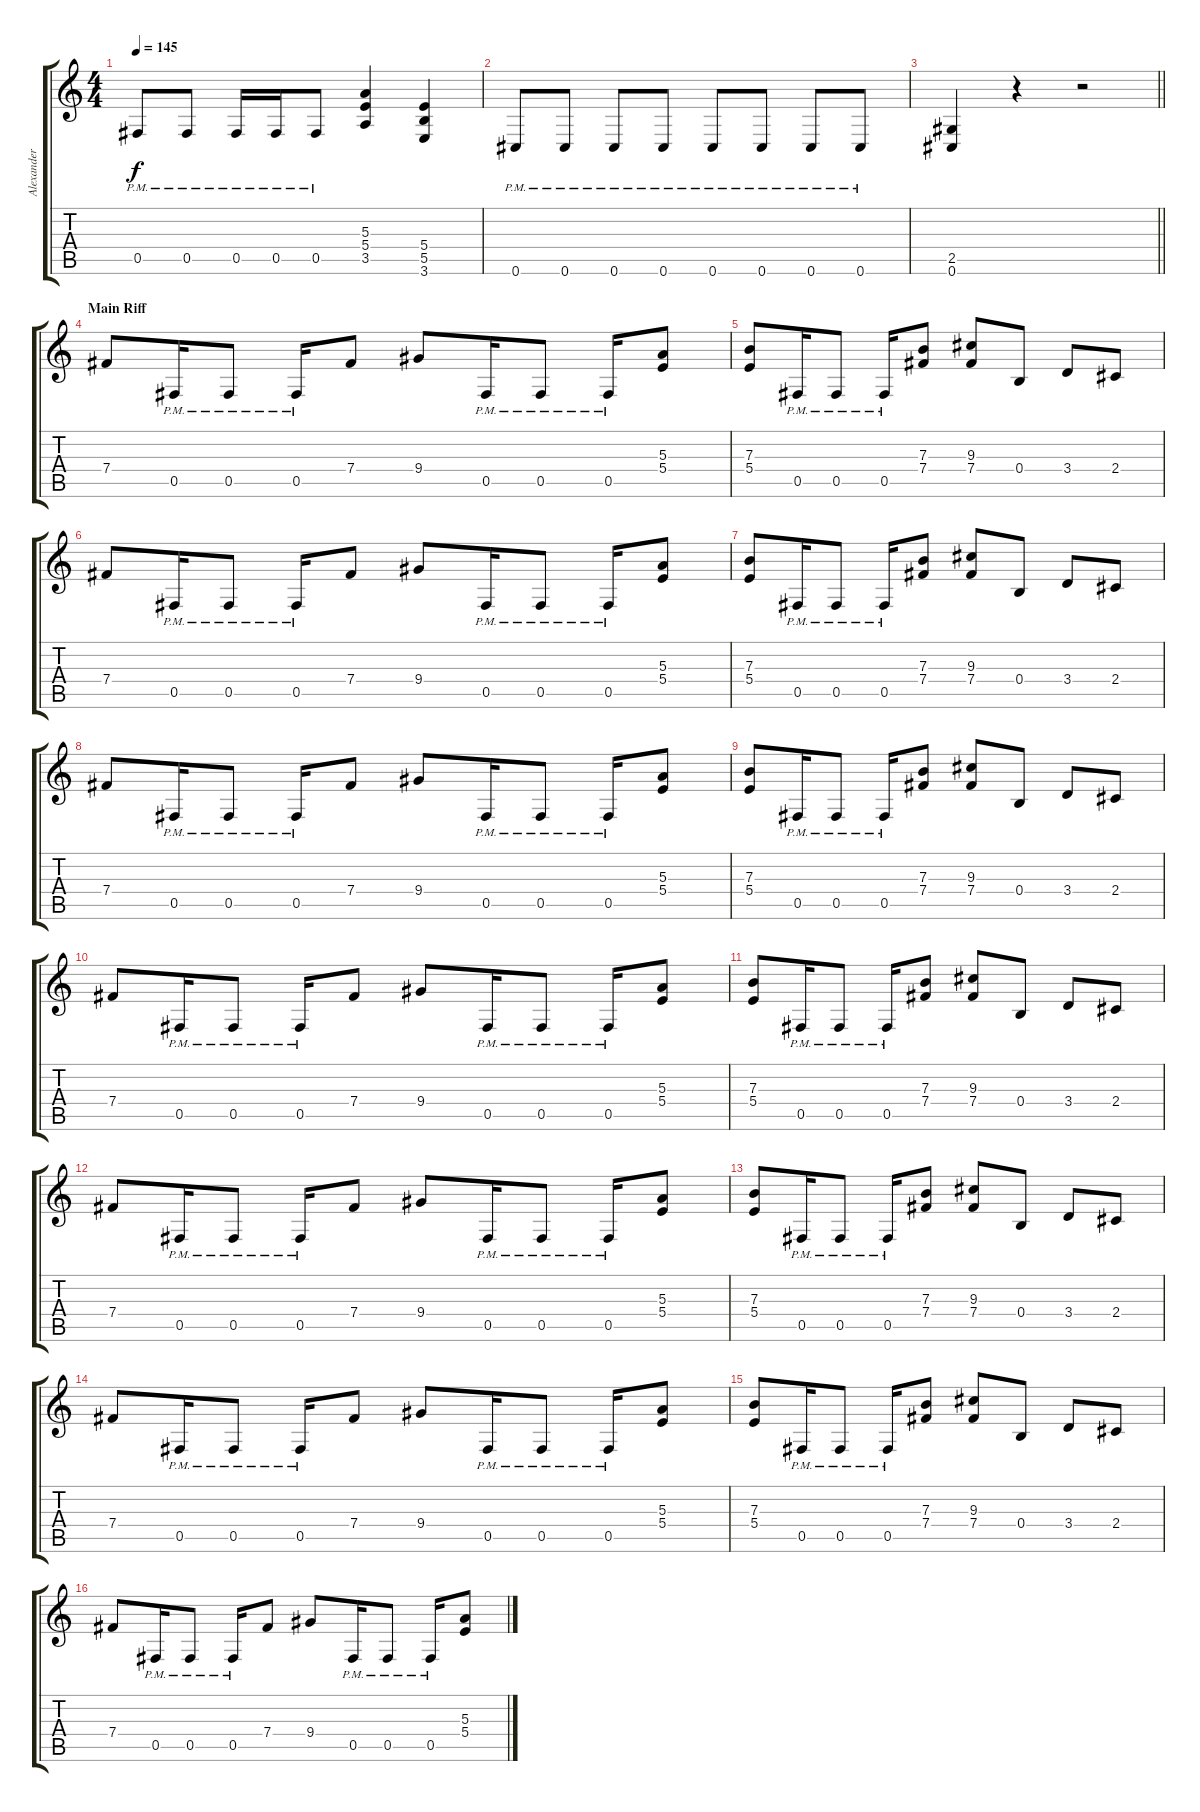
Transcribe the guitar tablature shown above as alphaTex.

\track ("Alexander Kuoppala" "Alexander ") {instrument distortionguitar}
\staff {score tabs}
\tuning (Db4 Ab3 E3 B2 Gb2 Db2) {hide}
\ts (4 4)
\tempo 145
\clef g2
\ks c
0.5{pm}.8{dy f} 0.5{pm}.8 0.5{pm}.16 0.5{pm}.16 0.5{pm}.8 (5.3 5.4 3.5).4 (5.4 5.5 3.6).4 |
0.6{pm}.8 0.6{pm}.8 0.6{pm}.8 0.6{pm}.8 0.6{pm}.8 0.6{pm}.8 0.6{pm}.8 0.6{pm}.8 |
\barLineRight lightlight
(2.5 0.6).4 r.4 r.2 |
\section ("" "Main Riff")
7.4.8 0.5{pm}.16 0.5{pm}.8 0.5{pm}.16 7.4.8 9.4.8 0.5{pm}.16 0.5{pm}.8 0.5{pm}.16 (5.3 5.4).8 |
(7.3 5.4).8 0.5{pm}.16 0.5{pm}.8 0.5{pm}.16 (7.3 7.4).8 (9.3 7.4).8 0.4.8 3.4.8 2.4.8 |
7.4.8 0.5{pm}.16 0.5{pm}.8 0.5{pm}.16 7.4.8 9.4.8 0.5{pm}.16 0.5{pm}.8 0.5{pm}.16 (5.3 5.4).8 |
(7.3 5.4).8 0.5{pm}.16 0.5{pm}.8 0.5{pm}.16 (7.3 7.4).8 (9.3 7.4).8 0.4.8 3.4.8 2.4.8 |
7.4.8 0.5{pm}.16 0.5{pm}.8 0.5{pm}.16 7.4.8 9.4.8 0.5{pm}.16 0.5{pm}.8 0.5{pm}.16 (5.3 5.4).8 |
(7.3 5.4).8 0.5{pm}.16 0.5{pm}.8 0.5{pm}.16 (7.3 7.4).8 (9.3 7.4).8 0.4.8 3.4.8 2.4.8 |
7.4.8 0.5{pm}.16 0.5{pm}.8 0.5{pm}.16 7.4.8 9.4.8 0.5{pm}.16 0.5{pm}.8 0.5{pm}.16 (5.3 5.4).8 |
(7.3 5.4).8 0.5{pm}.16 0.5{pm}.8 0.5{pm}.16 (7.3 7.4).8 (9.3 7.4).8 0.4.8 3.4.8 2.4.8 |
7.4.8 0.5{pm}.16 0.5{pm}.8 0.5{pm}.16 7.4.8 9.4.8 0.5{pm}.16 0.5{pm}.8 0.5{pm}.16 (5.3 5.4).8 |
(7.3 5.4).8 0.5{pm}.16 0.5{pm}.8 0.5{pm}.16 (7.3 7.4).8 (9.3 7.4).8 0.4.8 3.4.8 2.4.8 |
7.4.8 0.5{pm}.16 0.5{pm}.8 0.5{pm}.16 7.4.8 9.4.8 0.5{pm}.16 0.5{pm}.8 0.5{pm}.16 (5.3 5.4).8 |
(7.3 5.4).8 0.5{pm}.16 0.5{pm}.8 0.5{pm}.16 (7.3 7.4).8 (9.3 7.4).8 0.4.8 3.4.8 2.4.8 |
7.4.8 0.5{pm}.16 0.5{pm}.8 0.5{pm}.16 7.4.8 9.4.8 0.5{pm}.16 0.5{pm}.8 0.5{pm}.16 (5.3 5.4).8
